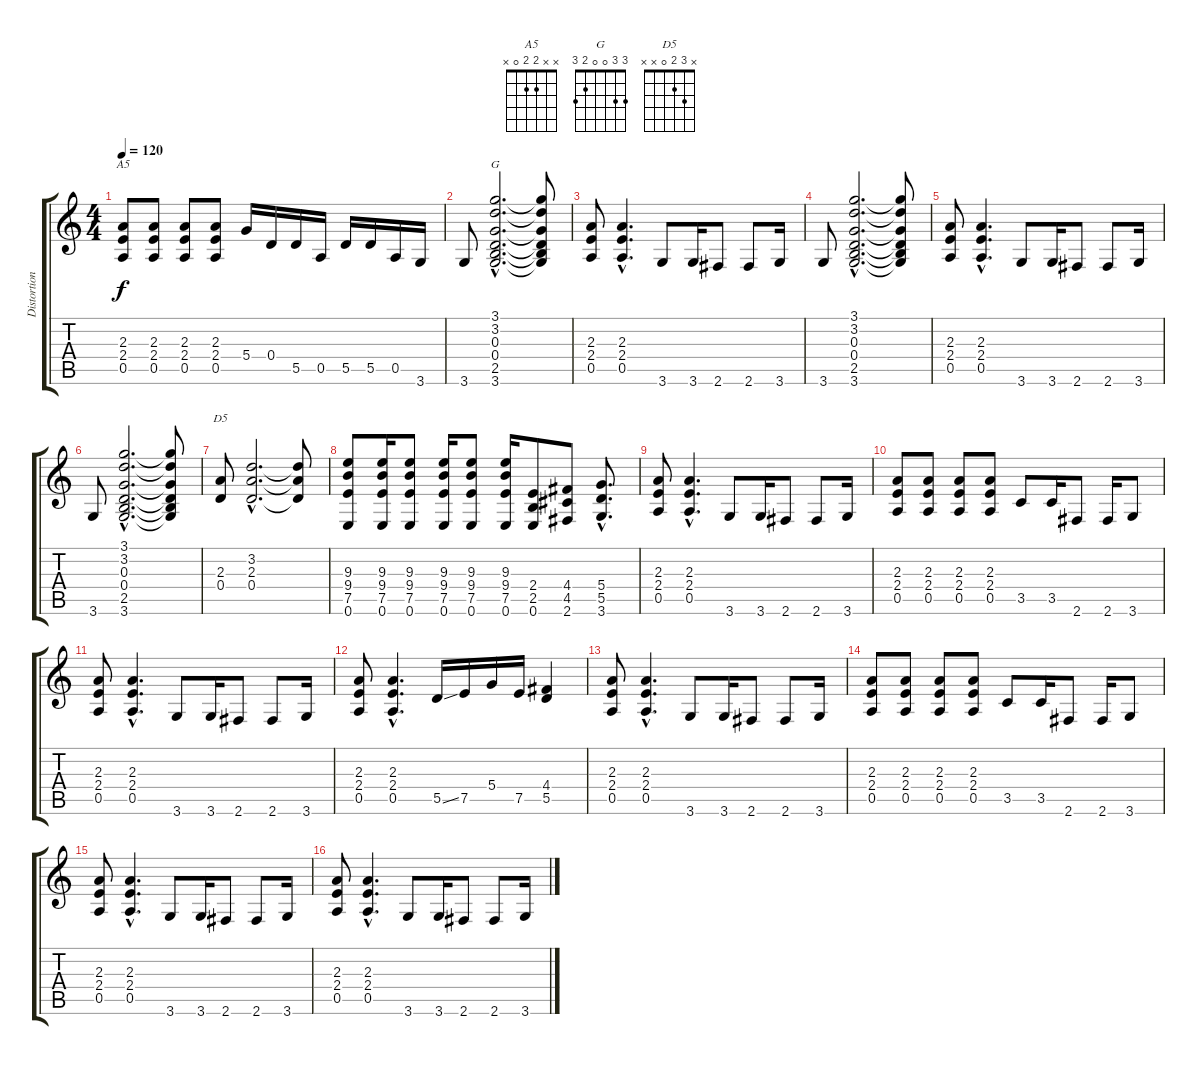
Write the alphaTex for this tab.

\track ("Distortion Guitar" "Distortion") {instrument distortionguitar}
\staff {score tabs}
\tuning (E4 B3 G3 D3 A2 E2) {hide}
\chord ("A5" x x 2 2 0 x)
\chord ("G" 3 3 0 0 2 3)
\chord ("D5" x 3 2 0 x x)
\ts (4 4)
\tempo 120
\clef g2
\ks c
(2.3 2.4 0.5).8{ch "A5" dy f} (2.3 2.4 0.5).8 (2.3 2.4 0.5).8 (2.3 2.4 0.5).8 5.4.16 0.4.16 5.5.16 0.5.16 5.5.16 5.5.16 0.5.16 3.6.16 |
3.6.8 (3.1{hac} 3.2{hac} 0.3{hac} 0.4{hac} 2.5{hac} 3.6{hac}).2{d ch "G"} (3.1{t} 3.2{t} 0.3{t} 0.4{t} 2.5{t} 3.6{t}).8 |
(2.3 2.4 0.5).8 (2.3{hac} 2.4{hac} 0.5{hac}).4{d} 3.6.8 3.6.16 2.6.8 2.6.8 3.6.16 |
3.6.8 (3.1{hac} 3.2{hac} 0.3{hac} 0.4{hac} 2.5{hac} 3.6{hac}).2{d} (3.1{t} 3.2{t} 0.3{t} 0.4{t} 2.5{t} 3.6{t}).8 |
(2.3 2.4 0.5).8 (2.3{hac} 2.4{hac} 0.5{hac}).4{d} 3.6.8 3.6.16 2.6.8 2.6.8 3.6.16 |
3.6.8 (3.1{hac} 3.2{hac} 0.3{hac} 0.4{hac} 2.5{hac} 3.6{hac}).2{d} (3.1{t} 3.2{t} 0.3{t} 0.4{t} 2.5{t} 3.6{t}).8 |
(2.3 0.4).8{ch "D5"} (3.2{hac} 2.3{hac} 0.4{hac}).2{d} (3.2{t} 2.3{t} 0.4{t}).8 |
(9.3 9.4 7.5 0.6).8 (9.3 9.4 7.5 0.6).16 (9.3 9.4 7.5 0.6).8 (9.3 9.4 7.5 0.6).16 (9.3 9.4 7.5 0.6).8 (9.3 9.4 7.5 0.6).16 (2.4 2.5 0.6).8 (4.4 4.5 2.6).8 (5.4{hac} 5.5{hac} 3.6{hac}).8{d} |
(2.3 2.4 0.5).8 (2.3{hac} 2.4{hac} 0.5{hac}).4{d} 3.6.8 3.6.16 2.6.8 2.6.8 3.6.16 |
(2.3 2.4 0.5).8 (2.3 2.4 0.5).8 (2.3 2.4 0.5).8 (2.3 2.4 0.5).8 3.5.8 3.5.16 2.6.8 2.6.16 3.6.8 |
(2.3 2.4 0.5).8 (2.3{hac} 2.4{hac} 0.5{hac}).4{d} 3.6.8 3.6.16 2.6.8 2.6.8 3.6.16 |
(2.3 2.4 0.5).8 (2.3{hac} 2.4{hac} 0.5{hac}).4{d} 5.5{ss}.16 7.5.16 5.4.16 7.5.16 (4.4 5.5).4 |
(2.3 2.4 0.5).8 (2.3{hac} 2.4{hac} 0.5{hac}).4{d} 3.6.8 3.6.16 2.6.8 2.6.8 3.6.16 |
(2.3 2.4 0.5).8 (2.3 2.4 0.5).8 (2.3 2.4 0.5).8 (2.3 2.4 0.5).8 3.5.8 3.5.16 2.6.8 2.6.16 3.6.8 |
(2.3 2.4 0.5).8 (2.3{hac} 2.4{hac} 0.5{hac}).4{d} 3.6.8 3.6.16 2.6.8 2.6.8 3.6.16 |
(2.3 2.4 0.5).8 (2.3{hac} 2.4{hac} 0.5{hac}).4{d} 3.6.8 3.6.16 2.6.8 2.6.8 3.6.16
